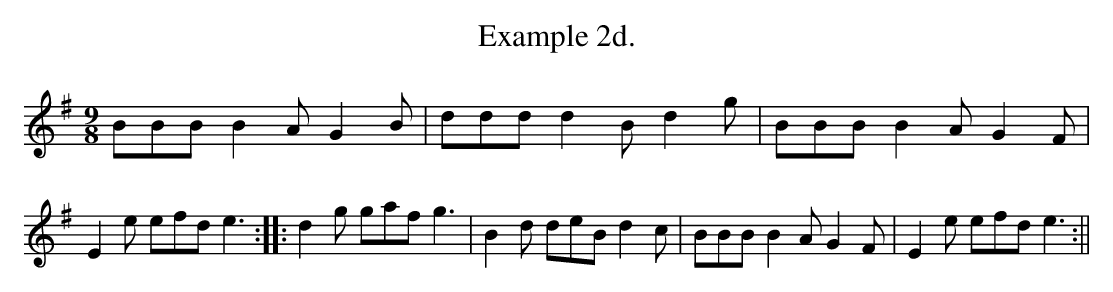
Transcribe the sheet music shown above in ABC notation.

X:1
T:Example 2d.
M:9/8
L:1/8
K:Em
BBB B2A G2B|ddd d2B d2g|BBB B2A G2F|E2e efd e3::d2g gaf g3|B2d deB d2c|BBB B2A G2F|E2e efd e3:||
